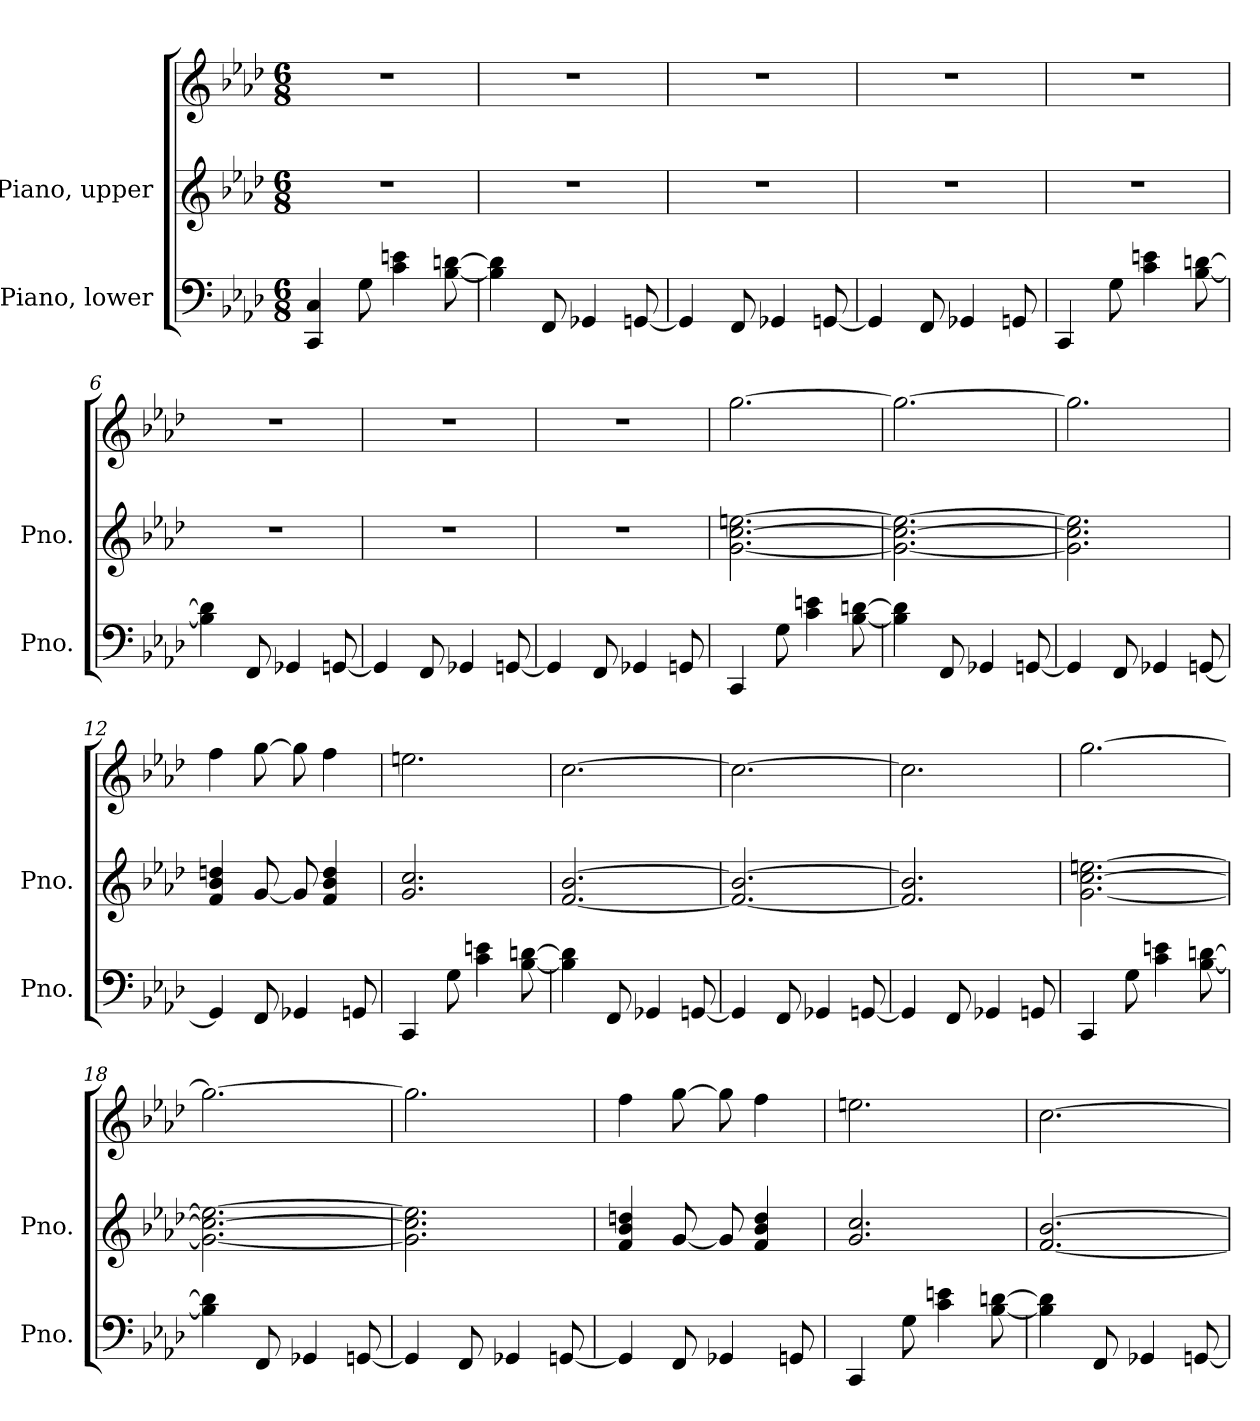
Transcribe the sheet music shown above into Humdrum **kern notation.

**kern	**kern	**kern
*part2	*part1	*part1
*staff3	*staff2	*staff1
*I"Piano, lower	*I"Piano, upper	*
*I'Pno.	*I'Pno.	*
*clefF4	*clefG2	*clefG2
*k[b-e-a-d-]	*k[b-e-a-d-]	*k[b-e-a-d-]
*M6/8	*M6/8	*M6/8
*MM150	*MM150	*MM150
=1	=1	=1
4CC/ 4C/	2.r	2.r
8G\	.	.
4c\ 4en\	.	.
[8B-\ [8dn\	.	.
=2	=2	=2
4B-\] 4d\]	2.r	2.r
8FF/	.	.
4GG-X/	.	.
[8GGn/	.	.
=3	=3	=3
4GG/]	2.r	2.r
8FF/	.	.
4GG-X/	.	.
[8GGn/	.	.
=4	=4	=4
4GG/]	2.r	2.r
8FF/	.	.
4GG-X/	.	.
8GGn/	.	.
!!LO:LB:g=z
=5	=5	=5
4CC/	2.r	2.r
8G\	.	.
4c\ 4en\	.	.
[8B-\ [8dn\	.	.
=6	=6	=6
4B-\] 4d\]	2.r	2.r
8FF/	.	.
4GG-X/	.	.
[8GGn/	.	.
=7	=7	=7
4GG/]	2.r	2.r
8FF/	.	.
4GG-X/	.	.
[8GGn/	.	.
=8	=8	=8
4GG/]	2.r	2.r
8FF/	.	.
4GG-X/	.	.
8GGn/	.	.
=9	=9	=9
4CC/	[2.g\ [2.cc\ [2.een\	[2.gg\
8G\	.	.
4c\ 4en\	.	.
[8B-\ [8dn\	.	.
!!LO:LB:g=z
=10	=10	=10
4B-\] 4d\]	2.g\_ 2.cc\_ 2.ee\_	2.gg\_
8FF/	.	.
4GG-X/	.	.
[8GGn/	.	.
=11	=11	=11
4GG/]	2.g\] 2.cc\] 2.ee\]	2.gg\]
8FF/	.	.
4GG-X/	.	.
[8GGn/	.	.
=12	=12	=12
4GG/]	4f/ 4b-/ 4ddn/	4ff\
8FF/	[8g/	[8gg\
4GG-X/	8g/]	8gg\]
.	4f/ 4b-/ 4dd/	4ff\
8GGn/	.	.
=13	=13	=13
4CC/	2.g/ 2.cc/	2.een\
8G\	.	.
4c\ 4en\	.	.
[8B-\ [8dn\	.	.
=14	=14	=14
4B-\] 4d\]	[2.f/ [2.b-/	[2.cc\
8FF/	.	.
4GG-X/	.	.
[8GGn/	.	.
!!LO:LB:g=z
=15	=15	=15
4GG/]	2.f/_ 2.b-/_	2.cc\_
8FF/	.	.
4GG-X/	.	.
[8GGn/	.	.
=16	=16	=16
4GG/]	2.f/] 2.b-/]	2.cc\]
8FF/	.	.
4GG-X/	.	.
8GGn/	.	.
=17	=17	=17
4CC/	[2.g\ [2.cc\ [2.een\	[2.gg\
8G\	.	.
4c\ 4en\	.	.
[8B-\ [8dn\	.	.
=18	=18	=18
4B-\] 4d\]	2.g\_ 2.cc\_ 2.ee\_	2.gg\_
8FF/	.	.
4GG-X/	.	.
[8GGn/	.	.
=19	=19	=19
4GG/]	2.g\] 2.cc\] 2.ee\]	2.gg\]
8FF/	.	.
4GG-X/	.	.
[8GGn/	.	.
!!LO:PB:g=z
=20	=20	=20
4GG/]	4f/ 4b-/ 4ddn/	4ff\
8FF/	[8g/	[8gg\
4GG-X/	8g/]	8gg\]
.	4f/ 4b-/ 4dd/	4ff\
8GGn/	.	.
=21	=21	=21
4CC/	2.g/ 2.cc/	2.een\
8G\	.	.
4c\ 4en\	.	.
[8B-\ [8dn\	.	.
=22	=22	=22
4B-\] 4d\]	[2.f/ [2.b-/	[2.cc\
8FF/	.	.
4GG-X/	.	.
[8GGn/	.	.
=	=	=
*-	*-	*-
